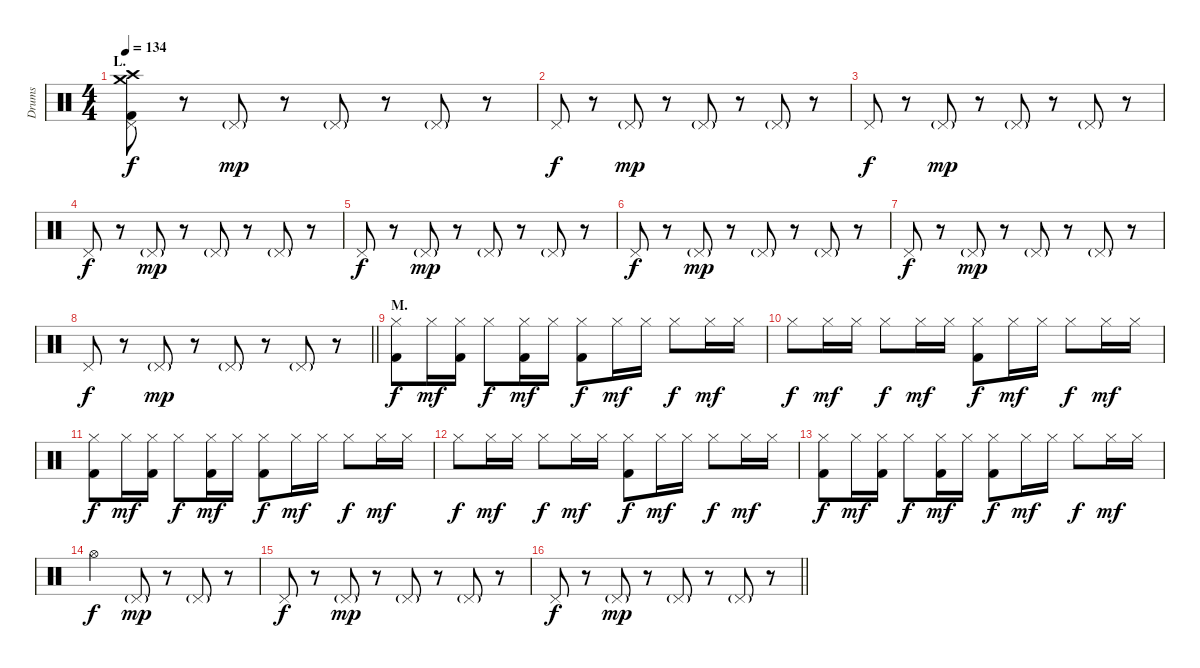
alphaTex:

\track ("Drums" "Drums") {instrument percussion}
\staff {score}
\articulation defaults
\ts (4 4)
\section ("" "L.")
\tempo 134
\clef neutral
\ks c
("Crash medium (hit)" "Crash high (hit)" "Pedal Hi-Hat (hit)" "Kick (hit) 2").8{dy f} r.8 "Pedal Hi-Hat (hit)"{g}.8{dy mp} r.8 "Pedal Hi-Hat (hit)"{g}.8 r.8 "Pedal Hi-Hat (hit)"{g}.8 r.8 |
"Pedal Hi-Hat (hit)".8{dy f} r.8 "Pedal Hi-Hat (hit)"{g}.8{dy mp} r.8 "Pedal Hi-Hat (hit)"{g}.8 r.8 "Pedal Hi-Hat (hit)"{g}.8 r.8 |
"Pedal Hi-Hat (hit)".8{dy f} r.8 "Pedal Hi-Hat (hit)"{g}.8{dy mp} r.8 "Pedal Hi-Hat (hit)"{g}.8 r.8 "Pedal Hi-Hat (hit)"{g}.8 r.8 |
"Pedal Hi-Hat (hit)".8{dy f} r.8 "Pedal Hi-Hat (hit)"{g}.8{dy mp} r.8 "Pedal Hi-Hat (hit)"{g}.8 r.8 "Pedal Hi-Hat (hit)"{g}.8 r.8 |
"Pedal Hi-Hat (hit)".8{dy f} r.8 "Pedal Hi-Hat (hit)"{g}.8{dy mp} r.8 "Pedal Hi-Hat (hit)"{g}.8 r.8 "Pedal Hi-Hat (hit)"{g}.8 r.8 |
"Pedal Hi-Hat (hit)".8{dy f} r.8 "Pedal Hi-Hat (hit)"{g}.8{dy mp} r.8 "Pedal Hi-Hat (hit)"{g}.8 r.8 "Pedal Hi-Hat (hit)"{g}.8 r.8 |
"Pedal Hi-Hat (hit)".8{dy f} r.8 "Pedal Hi-Hat (hit)"{g}.8{dy mp} r.8 "Pedal Hi-Hat (hit)"{g}.8 r.8 "Pedal Hi-Hat (hit)"{g}.8 r.8 |
\barLineRight lightlight "Pedal Hi-Hat (hit)".8{dy f}
r.8 "Pedal Hi-Hat (hit)"{g}.8{dy mp} r.8 "Pedal Hi-Hat (hit)"{g}.8 r.8 "Pedal Hi-Hat (hit)"{g}.8 r.8 |
\section ("" "M.")
("Hi-Hat (closed)" "Kick (hit) 2").8{dy f} "Hi-Hat (closed)".16{dy mf} ("Hi-Hat (closed)" "Kick (hit) 2").16 "Hi-Hat (closed)".8{dy f} ("Hi-Hat (closed)" "Kick (hit) 2").16{dy mf} "Hi-Hat (closed)".16 ("Hi-Hat (closed)" "Kick (hit) 2").8{dy f} "Hi-Hat (closed)".16{dy mf} "Hi-Hat (closed)".16 "Hi-Hat (closed)".8{dy f} "Hi-Hat (closed)".16{dy mf} "Hi-Hat (closed)".16 |
"Hi-Hat (closed)".8{dy f} "Hi-Hat (closed)".16{dy mf} "Hi-Hat (closed)".16 "Hi-Hat (closed)".8{dy f} "Hi-Hat (closed)".16{dy mf} "Hi-Hat (closed)".16 ("Hi-Hat (closed)" "Kick (hit) 2").8{dy f} "Hi-Hat (closed)".16{dy mf} "Hi-Hat (closed)".16 "Hi-Hat (closed)".8{dy f} "Hi-Hat (closed)".16{dy mf} "Hi-Hat (closed)".16 |
("Hi-Hat (closed)" "Kick (hit) 2").8{dy f} "Hi-Hat (closed)".16{dy mf} ("Hi-Hat (closed)" "Kick (hit) 2").16 "Hi-Hat (closed)".8{dy f} ("Hi-Hat (closed)" "Kick (hit) 2").16{dy mf} "Hi-Hat (closed)".16 ("Hi-Hat (closed)" "Kick (hit) 2").8{dy f} "Hi-Hat (closed)".16{dy mf} "Hi-Hat (closed)".16 "Hi-Hat (closed)".8{dy f} "Hi-Hat (closed)".16{dy mf} "Hi-Hat (closed)".16 |
"Hi-Hat (closed)".8{dy f} "Hi-Hat (closed)".16{dy mf} "Hi-Hat (closed)".16 "Hi-Hat (closed)".8{dy f} "Hi-Hat (closed)".16{dy mf} "Hi-Hat (closed)".16 ("Hi-Hat (closed)" "Kick (hit) 2").8{dy f} "Hi-Hat (closed)".16{dy mf} "Hi-Hat (closed)".16 "Hi-Hat (closed)".8{dy f} "Hi-Hat (closed)".16{dy mf} "Hi-Hat (closed)".16 |
("Hi-Hat (closed)" "Kick (hit) 2").8{dy f} "Hi-Hat (closed)".16{dy mf} ("Hi-Hat (closed)" "Kick (hit) 2").16 "Hi-Hat (closed)".8{dy f} ("Hi-Hat (closed)" "Kick (hit) 2").16{dy mf} "Hi-Hat (closed)".16 ("Hi-Hat (closed)" "Kick (hit) 2").8{dy f} "Hi-Hat (closed)".16{dy mf} "Hi-Hat (closed)".16 "Hi-Hat (closed)".8{dy f} "Hi-Hat (closed)".16{dy mf} "Hi-Hat (closed)".16 |
"Hi-Hat (open)".2{dy f} "Pedal Hi-Hat (hit)"{g}.8{dy mp} r.8 "Pedal Hi-Hat (hit)"{g}.8 r.8 |
"Pedal Hi-Hat (hit)".8{dy f} r.8 "Pedal Hi-Hat (hit)"{g}.8{dy mp} r.8 "Pedal Hi-Hat (hit)"{g}.8 r.8 "Pedal Hi-Hat (hit)"{g}.8 r.8 |
\barLineRight lightlight "Pedal Hi-Hat (hit)".8{dy f}
r.8 "Pedal Hi-Hat (hit)"{g}.8{dy mp} r.8 "Pedal Hi-Hat (hit)"{g}.8 r.8 "Pedal Hi-Hat (hit)"{g}.8 r.8
